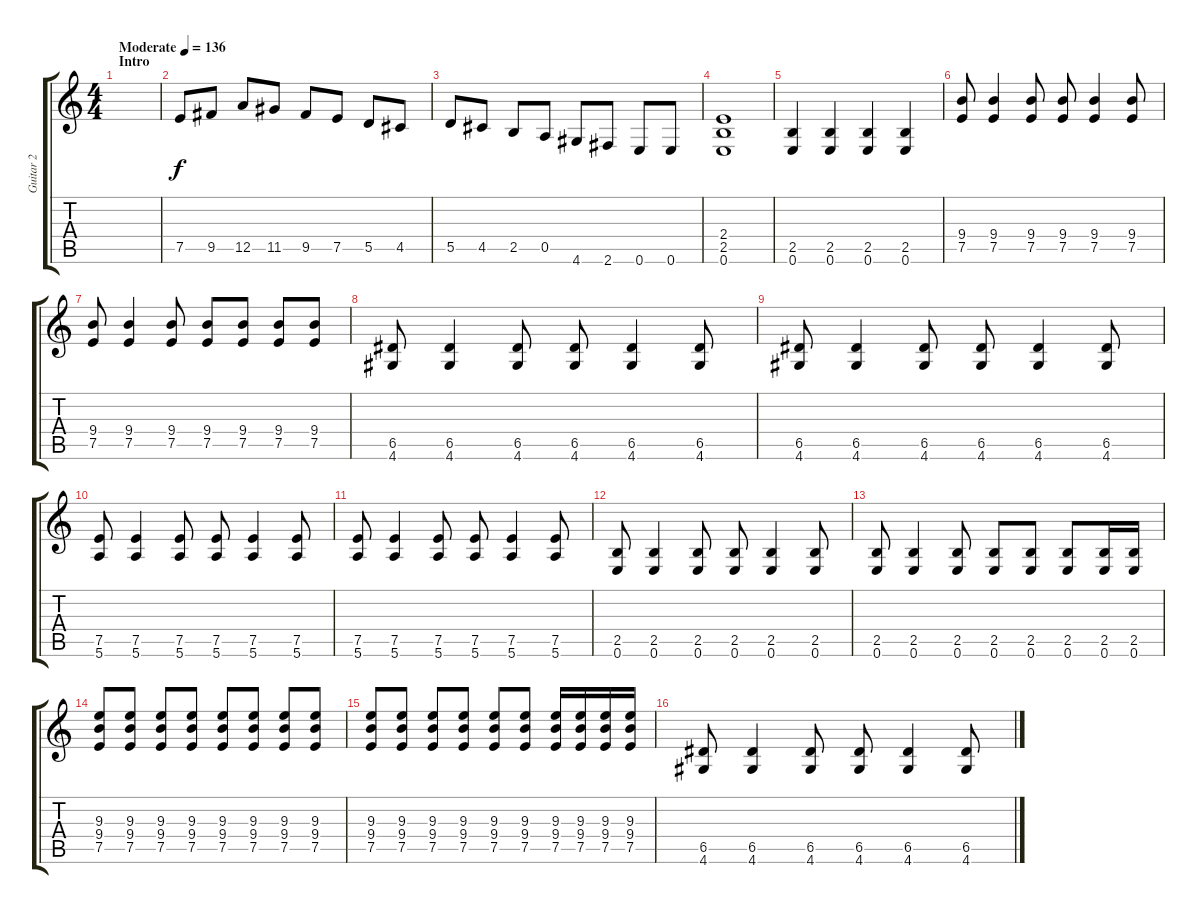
\track ("Guitar 2" "Guitar 2") {instrument overdrivenguitar}
\staff {score tabs}
\tuning (E4 B3 G3 D3 A2 E2) {hide}
\ts (4 4)
\section ("" "Intro")
\tempo (136 "Moderate")
\clef g2
\ks c
|
7.5.8 9.5.8 12.5.8 11.5.8 9.5.8 7.5.8 5.5.8 4.5.8 |
5.5.8 4.5.8 2.5.8 0.5.8 4.6.8 2.6.8 0.6.8 0.6.8 |
(2.4 2.5 0.6).1 |
(2.5 0.6).4 (2.5 0.6).4 (2.5 0.6).4 (2.5 0.6).4 |
(9.4 7.5).8 (9.4 7.5).4 (9.4 7.5).8 (9.4 7.5).8 (9.4 7.5).4 (9.4 7.5).8 |
(9.4 7.5).8 (9.4 7.5).4 (9.4 7.5).8 (9.4 7.5).8 (9.4 7.5).8 (9.4 7.5).8 (9.4 7.5).8 |
(6.5 4.6).8 (6.5 4.6).4 (6.5 4.6).8 (6.5 4.6).8 (6.5 4.6).4 (6.5 4.6).8 |
(6.5 4.6).8 (6.5 4.6).4 (6.5 4.6).8 (6.5 4.6).8 (6.5 4.6).4 (6.5 4.6).8 |
(7.5 5.6).8 (7.5 5.6).4 (7.5 5.6).8 (7.5 5.6).8 (7.5 5.6).4 (7.5 5.6).8 |
(7.5 5.6).8 (7.5 5.6).4 (7.5 5.6).8 (7.5 5.6).8 (7.5 5.6).4 (7.5 5.6).8 |
(2.5 0.6).8 (2.5 0.6).4 (2.5 0.6).8 (2.5 0.6).8 (2.5 0.6).4 (2.5 0.6).8 |
(2.5 0.6).8 (2.5 0.6).4 (2.5 0.6).8 (2.5 0.6).8 (2.5 0.6).8 (2.5 0.6).8 (2.5 0.6).16 (2.5 0.6).16 |
(9.3 9.4 7.5).8 (9.3 9.4 7.5).8 (9.3 9.4 7.5).8 (9.3 9.4 7.5).8 (9.3 9.4 7.5).8 (9.3 9.4 7.5).8 (9.3 9.4 7.5).8 (9.3 9.4 7.5).8 |
(9.3 9.4 7.5).8 (9.3 9.4 7.5).8 (9.3 9.4 7.5).8 (9.3 9.4 7.5).8 (9.3 9.4 7.5).8 (9.3 9.4 7.5).8 (9.3 9.4 7.5).16 (9.3 9.4 7.5).16 (9.3 9.4 7.5).16 (9.3 9.4 7.5).16 |
(6.5 4.6).8 (6.5 4.6).4 (6.5 4.6).8 (6.5 4.6).8 (6.5 4.6).4 (6.5 4.6).8
